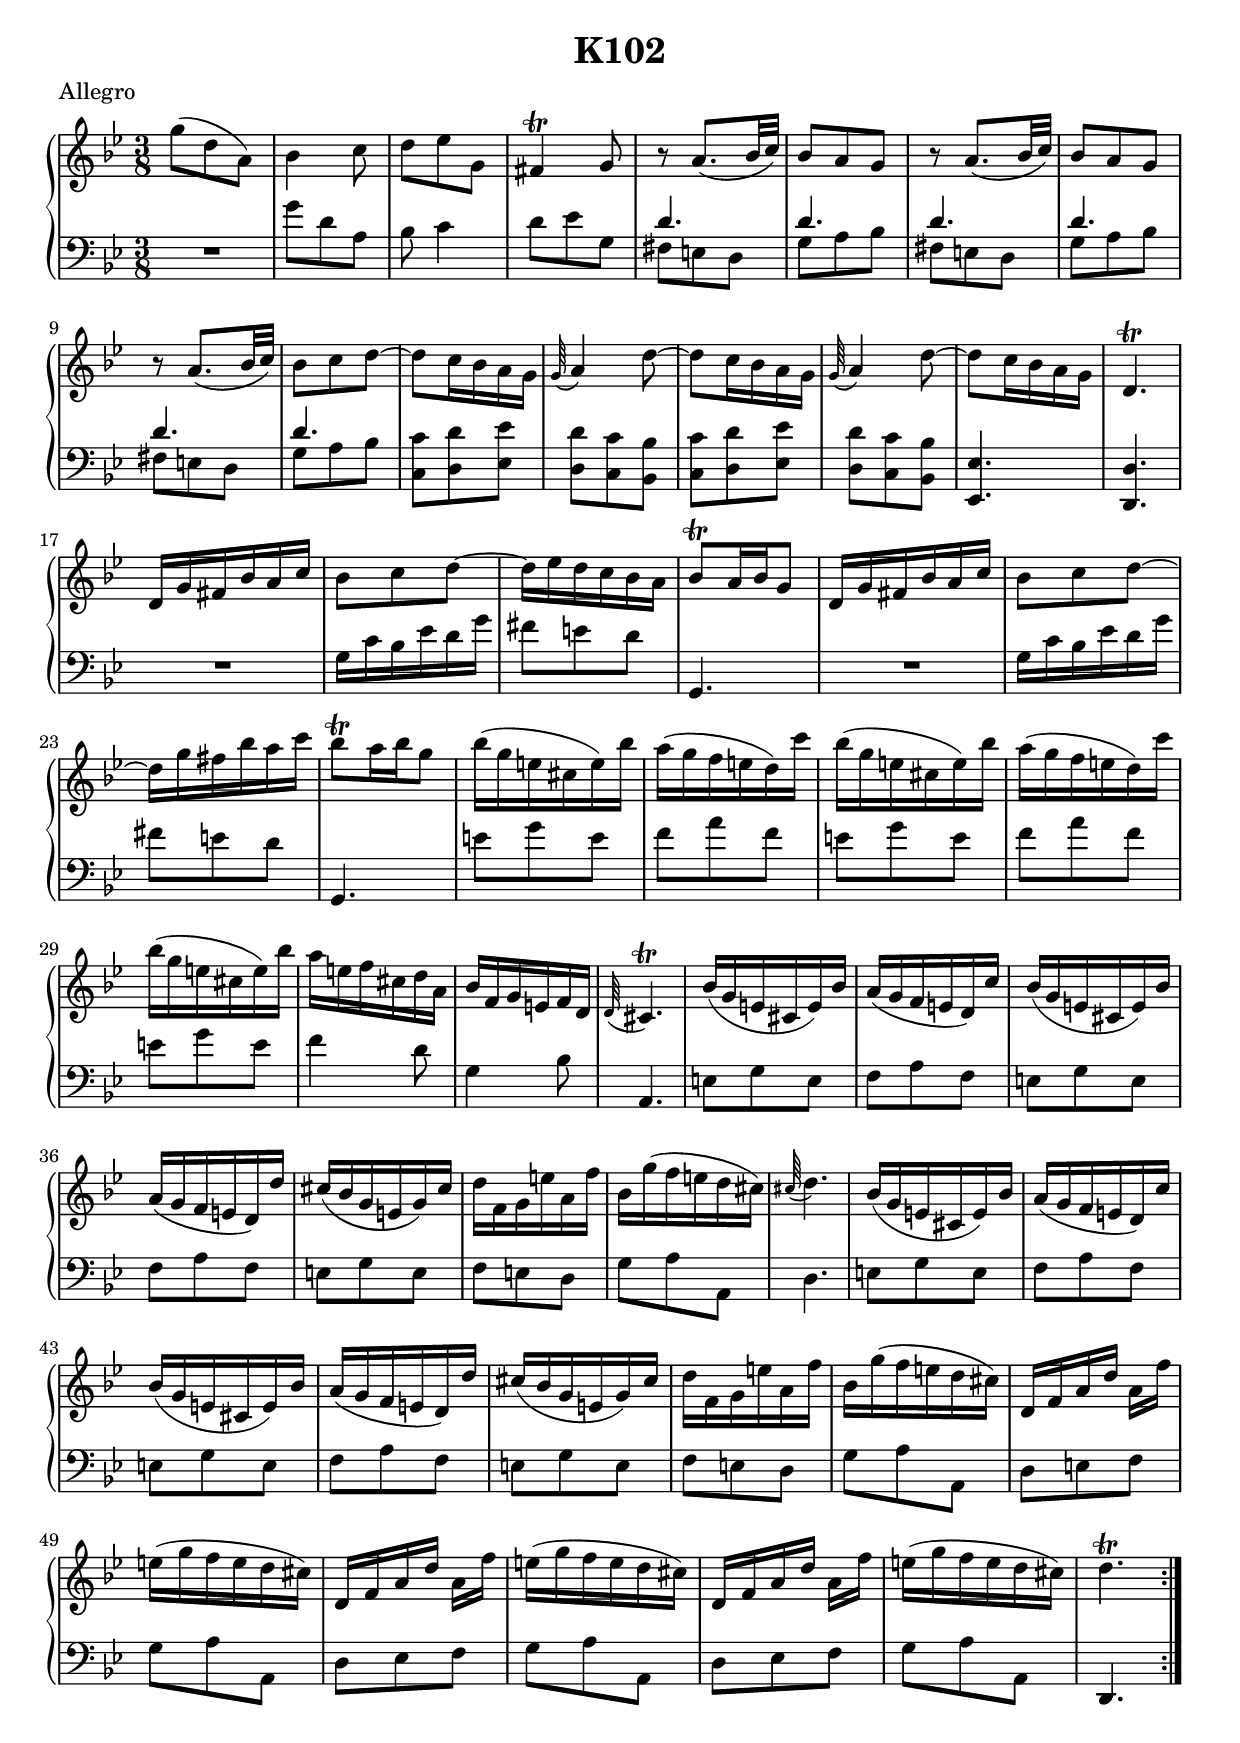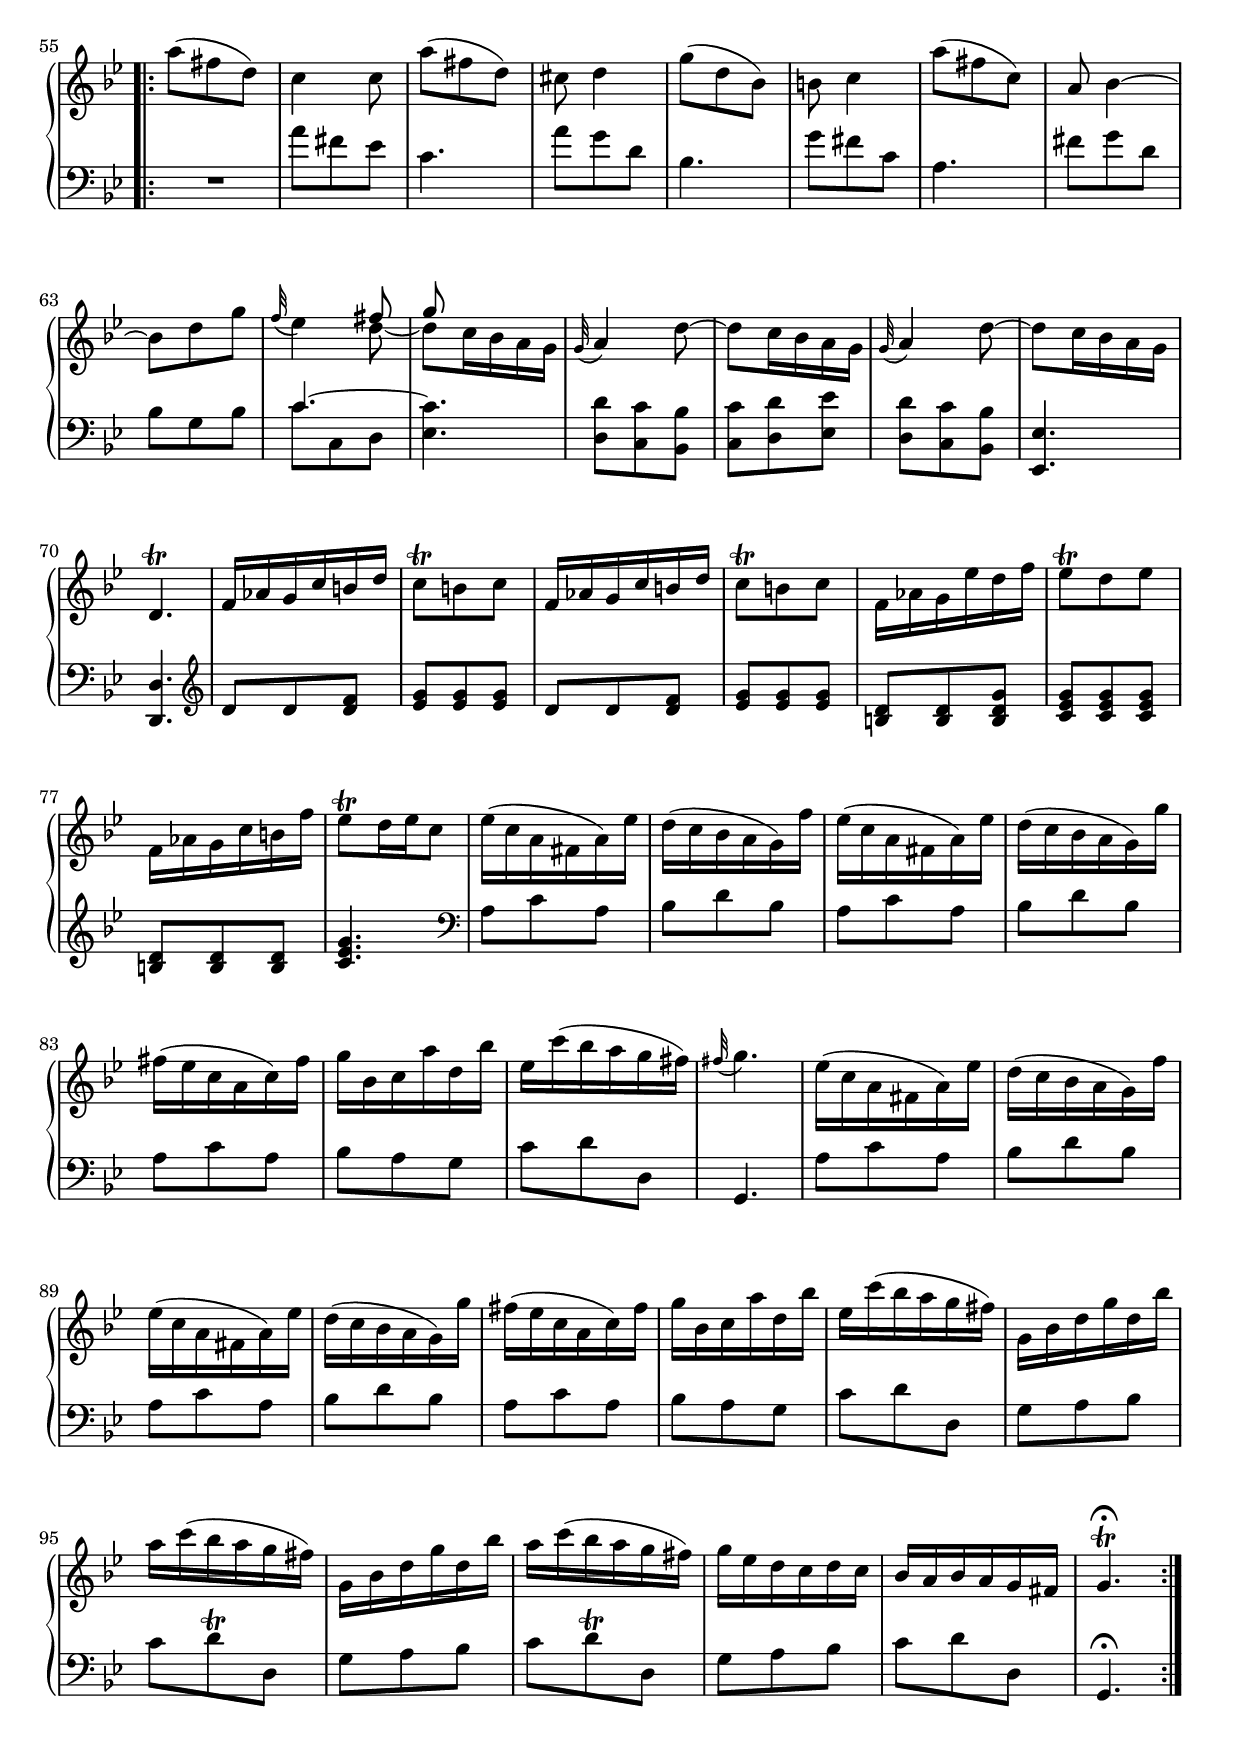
\version "2.18.2"

#(set-global-staff-size 20)

\paper {
  #(set-paper-size "a4")
  print-page-number = ##f
  between-system-padding = #0.1
  between-system-space = #0.1
  ragged-last-bottom = ##f
  ragged-bottom = ##f
}

breaks = {s4.*54 \pageBreak}

\version "2.18.2"

su = \stemUp
sd = \stemDown
sn = \stemNeutral
tu = \tieUp
td = \tieDown
tn = \tieNeutral
cstr = \change Staff = "right"
cstl = \change Staff = "left"

\header {
  title = "K102"
  meter = "Allegro"
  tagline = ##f
}

global = {
  \key g \minor
  \time 3/8
  \override Staff.NoteCollision #'merge-differently-dotted = ##t
}

right = \relative c''' {
  \global
 
  \repeat volta 2 {
    g8( d a)
    bes4 c8
    d ees g,
    \su fis4-\trill g8
    r a8.( bes32 c)
    
    bes8 a g
    r a8.( bes32 c)
    bes8 a g
    r a8.( bes32 c)
    \sn bes8 c d ~ d c16 bes a g
    
    \repeat unfold 2 {
      \appoggiatura g64 a4 d8 ~
      d c16 bes a g }
    d4.-\trill
    d16 g fis bes a c
    
    bes8 c d ~ 
    d16 ees d c bes a
    bes8-\trill a16 bes g8
    d16 g fis bes a c
    bes8 c d ~ 
    
    d16 g fis bes a c
    bes8-\trill a16 bes g8
    \repeat unfold 2 {
      bes16( g e cis e) bes'
      a( g f e d) c' }
    
    bes16( g e cis e) bes'
    a e f cis d a
    bes f g e f d
    \appoggiatura d64 cis4.-\trill
    
    bes'16( g e cis e ) bes'
    a( g f e d) c'
    bes16( g e cis e ) bes'
    a( g f e d) d'
    cis( bes g e g) cis
    
    d f, g e' a, f'
    bes, g'( f e d cis)
    \appoggiatura cis64 d4.
    bes16( g e cis e ) bes'
    a( g f e d) c'
    bes16( g e cis e ) bes'
    
    a( g f e d) d'
    cis( bes g e g) cis
    d f, g e' a, f'
    bes, g'( f e d cis)
    
    \repeat unfold 3 {
      d, f a d a[ f']
      e( g f e d cis) }
    d4.-\trill
  }
  
  \repeat volta 2 {
    a'8( fis d)
    c4 c8
    a'8( fis d)
    cis8 d4
    g8( d bes)
    b c4
    
    a'8( fis c)
    a bes4 ~
    bes8 d g
    \appoggiatura f32 ees4
    <<{ fis8 g } \\ { d8 ~ d c16 bes a g } >>
    
    \repeat unfold 2 {
      \appoggiatura g32 a4 d8 ~
      d c16 bes a g }
    d4.-\trill
    \repeat unfold 2 {
      f16 aes g c b d
      c8-\trill b c }
    
    f,16 aes g ees' d f
    ees8-\trill d ees
    f,16 aes g c b f'
    ees8-\trill d16 ees c8
    
    ees16( c a fis a) ees'
    d( c bes a g) f'
    ees( c a fis a) ees'
    d( c bes a g) g'
    fis( ees c a c) fis
    
    g bes, c a' d, bes'
    ees, c'( bes a g fis)
    \appoggiatura fis32 g4.
    ees16( c a fis a) ees'
    d( c bes a g) f'
    ees( c a fis a) ees'
    
    d( c bes a g) g'
    fis( ees c a c) fis
    g bes, c a' d, bes'
    ees, c'( bes a g fis)
    
    \repeat unfold 2 {
      g, bes d g d bes'
      a c( bes a g fis)
    }
    g ees d c d c
    bes a bes a g fis
    g4.-\trill-\fermata
  }
}
 
left = \relative c'' {
  \global
  
  \repeat volta 2 {
    R4.
    g8 d a
    bes8 c4
    d8 ees g,
    
    <<{ d'4. d d d d d } \\
      { fis,8 e d g a bes fis e d 
        g a bes fis e d g a bes }>>
    
    <<{ c, d ees d c bes c d ees d c bes }
      { c' d ees d c bes c d ees d c bes } >>
    <ees,, ees'>4. <d d'> R
    
    g'16 c bes ees d g
    fis8 e d
    g,,4. R
    g'16 c bes ees d g
    
    fis8 e d
    g,,4.
    e''8 g e
    f a f
    e g e
    
    f a f
    e g e
    f4 d8
    g,4 bes8
    a,4.
    
    e'8 g e
    f a f
    e g e
    f a f
    e g e
    
    f e d
    g a a,
    d4.
    e8 g e
    f a f
    e g e
    
    f a f
    e g e
    f e d
    g a a,
    d e f
    
    g a a,
    d ees f
    g a a,
    d ees f
    g a a,
    d,4.
  }
  
  \repeat volta 2 {
    R4.
    a'''8 fis ees
    c4.
    a'8 g d
    bes4.
    g'8 fis c
    
    a4.
    fis'8 g d
    bes g bes
    <<{ c4. ~ \sd c } \\ { c8 c, d ees4. }>>
    <d d'>8 <c c'> <bes bes'>
    
    <c c'> <d d'> <ees ees'>
    <d d'> <c c'> <bes bes'>
    <ees, ees'>4.
    <d d'>
    
    \clef treble \repeat unfold 2 {
      d''8 d <d f>
      <ees g> <ees g> <ees g> }
    <b d> <b d> <b d g>
    <c ees g> <c ees g> <c ees g>
    <b d> <b d> <b d>
    <c ees g>4.
    
    \clef bass a8 c a
    bes d bes 
    a c a
    bes d bes
    a c a
    
    bes a g
    c d d,
    g,4.
    a'8 c a
    bes d bes 
    a c a
    
    bes d bes
    a c a
    bes a g
    c d d,
    
    \repeat unfold 2 {
      g a bes
      c d-\trill d, }
    g a bes
    c d d, 
    g,4.-\fermata
  }
}

\score {
  \new PianoStaff <<
    \new Staff = "right" {
      << 
        \breaks
        \right
      >>
    }
    \new Staff = "left" { 
      <<
        \breaks
        \clef bass \left 
      >>
    }
  >>
  \layout { indent = 0 }
}
